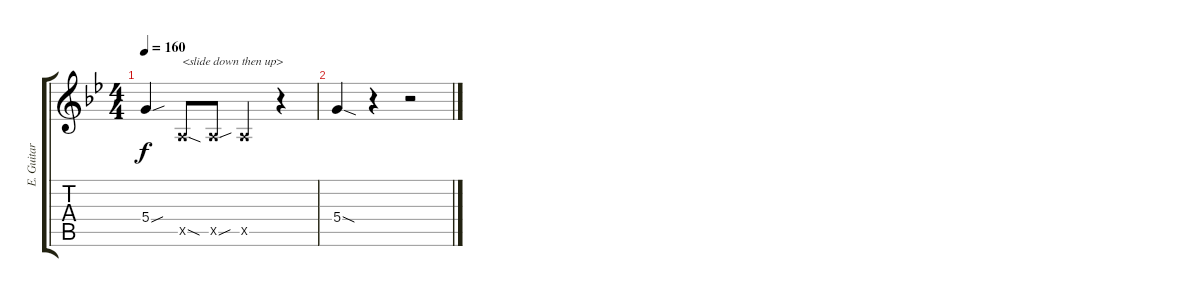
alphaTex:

\track ("E. Guitar I" "E. Guitar ") {instrument overdrivenguitar}
\staff {score tabs}
\tuning (E4 B3 G3 D3 A2 E2) {hide}
\ts (4 4)
\tempo 160
\clef g2
\ks bb
5.4{sou t}.4{dy f} 0.5{sod x}.8{txt "<slide down then up>"} 0.5{sou x}.8 0.5{x}.4 r.4 |
5.4{sod}.4 r.4 r.2
